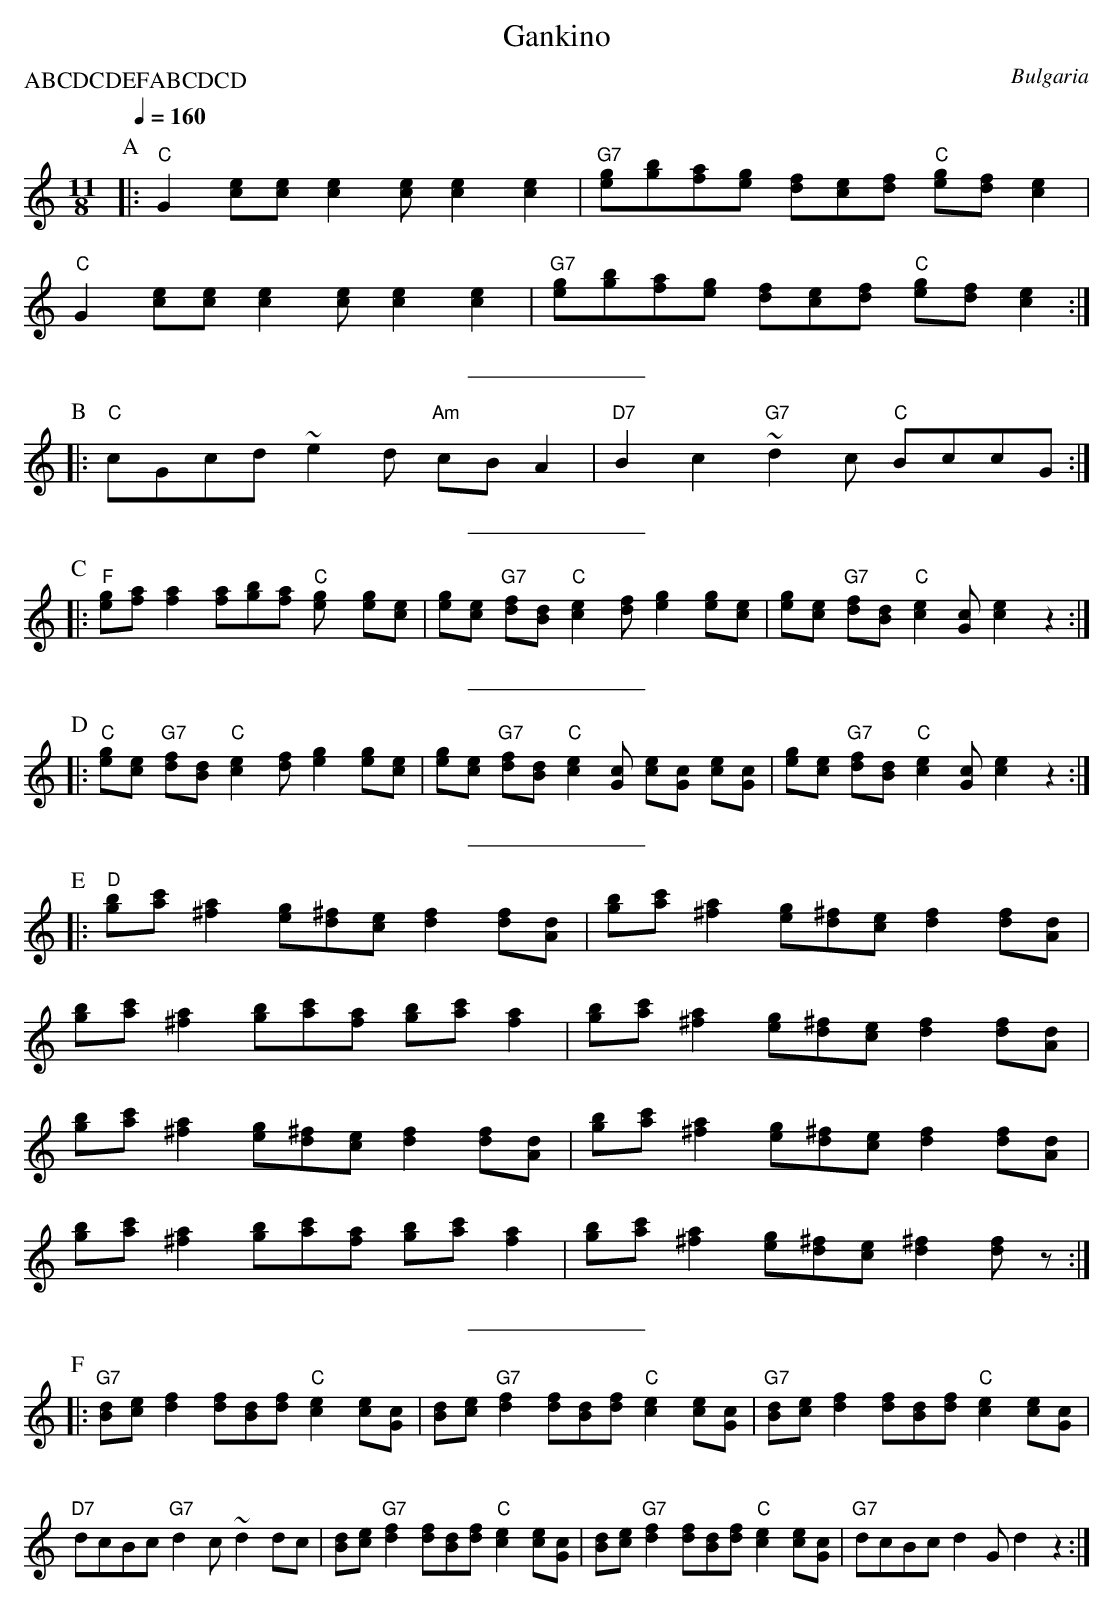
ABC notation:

X:1
T:Gankino
O:Bulgaria
Q:1/4=160
L:1/8
M:11/8
P:ABCDCDEFABCDCD
K:C
P:A
|:"C" G2 [ec][ec] [e2c2] [ec] [e2c2] [e2c2] |\
"G7" [ge][bg][af][ge] [fd][ec][fd] "C" [ge][fd] [e2c2]|
"C" G2 [ec][ec] [e2c2] [ec] [e2c2] [e2c2] |\
"G7" [ge][bg][af][ge] [fd][ec][fd] "C" [ge][fd] [e2c2] :|
%%sep 10 10
P:B
|: "C" cGcd ~e2 d "Am" cB A2|"D7" B2 c2 "G7" ~d2 c "C" BccG:|
%%sep 10 10
P:C
|:"F" [ge][af] [a2f2] [af][bg][af] "C" [g2e] [ge][ec]|\
[ge][ec] "G7" [fd][dB] "C" [e2c2][fd] [g2e2] [ge][ec]|\
[ge][ec] "G7" [fd][dB] "C" [e2c2][cG] [e2c2]z2 :|
%%sep 10 10
P:D
|: "C" [ge][ec] "G7" [fd][dB] "C" [e2c2][fd] [g2e2] [ge][ec]|\
[ge][ec] "G7" [fd][dB] "C" [e2c2] [cG] [ec][cG] [ec][cG]|\
[ge][ec] "G7" [fd][dB] "C" [e2c2] [cG] [e2c2] z2 :|
%%sep 10 10
P:E
|: "D" [bg][c'a] [a2^f2] [ge][^fd][ec] [f2d2] [fd][dA] |\
[bg][c'a] [a2^f2] [ge][^fd][ec] [f2d2] [fd][dA] |
[bg][c'a] [a2^f2] [bg][c'a][af] [bg][c'a] [a2f2]|\
[bg][c'a] [a2^f2] [ge][^fd][ec] [f2d2] [fd][dA] |
[bg][c'a] [a2^f2] [ge][^fd][ec] [f2d2] [fd][dA] |\
[bg][c'a] [a2^f2] [ge][^fd][ec] [f2d2] [fd][dA] |
[bg][c'a] [a2^f2] [bg][c'a][af] [bg][c'a] [a2f2]|\
[bg][c'a] [a2^f2] [ge][^fd][ec] [^f2d2][fd] z :|
%%sep 10 10
P:F
|: "G7" [dB][ec] [f2d2] [fd][dB][fd] "C" [e2c2] [ec][cG] |\
[dB][ec] "G7" [f2d2] [fd][dB][fd] "C" [e2c2] [ec][cG] |\
"G7" [dB][ec] [f2d2] [fd][dB][fd] "C" [e2c2] [ec][cG] |
"D7" dcBc "G7" d2c ~d2 dc|\
[dB][ec] "G7" [f2d2] [fd][dB][fd] "C" [e2c2] [ec][cG] |\
[dB][ec] "G7" [f2d2] [fd][dB][fd] "C" [e2c2] [ec][cG] |\
"G7" dcBc d2 G d2 z2:|
